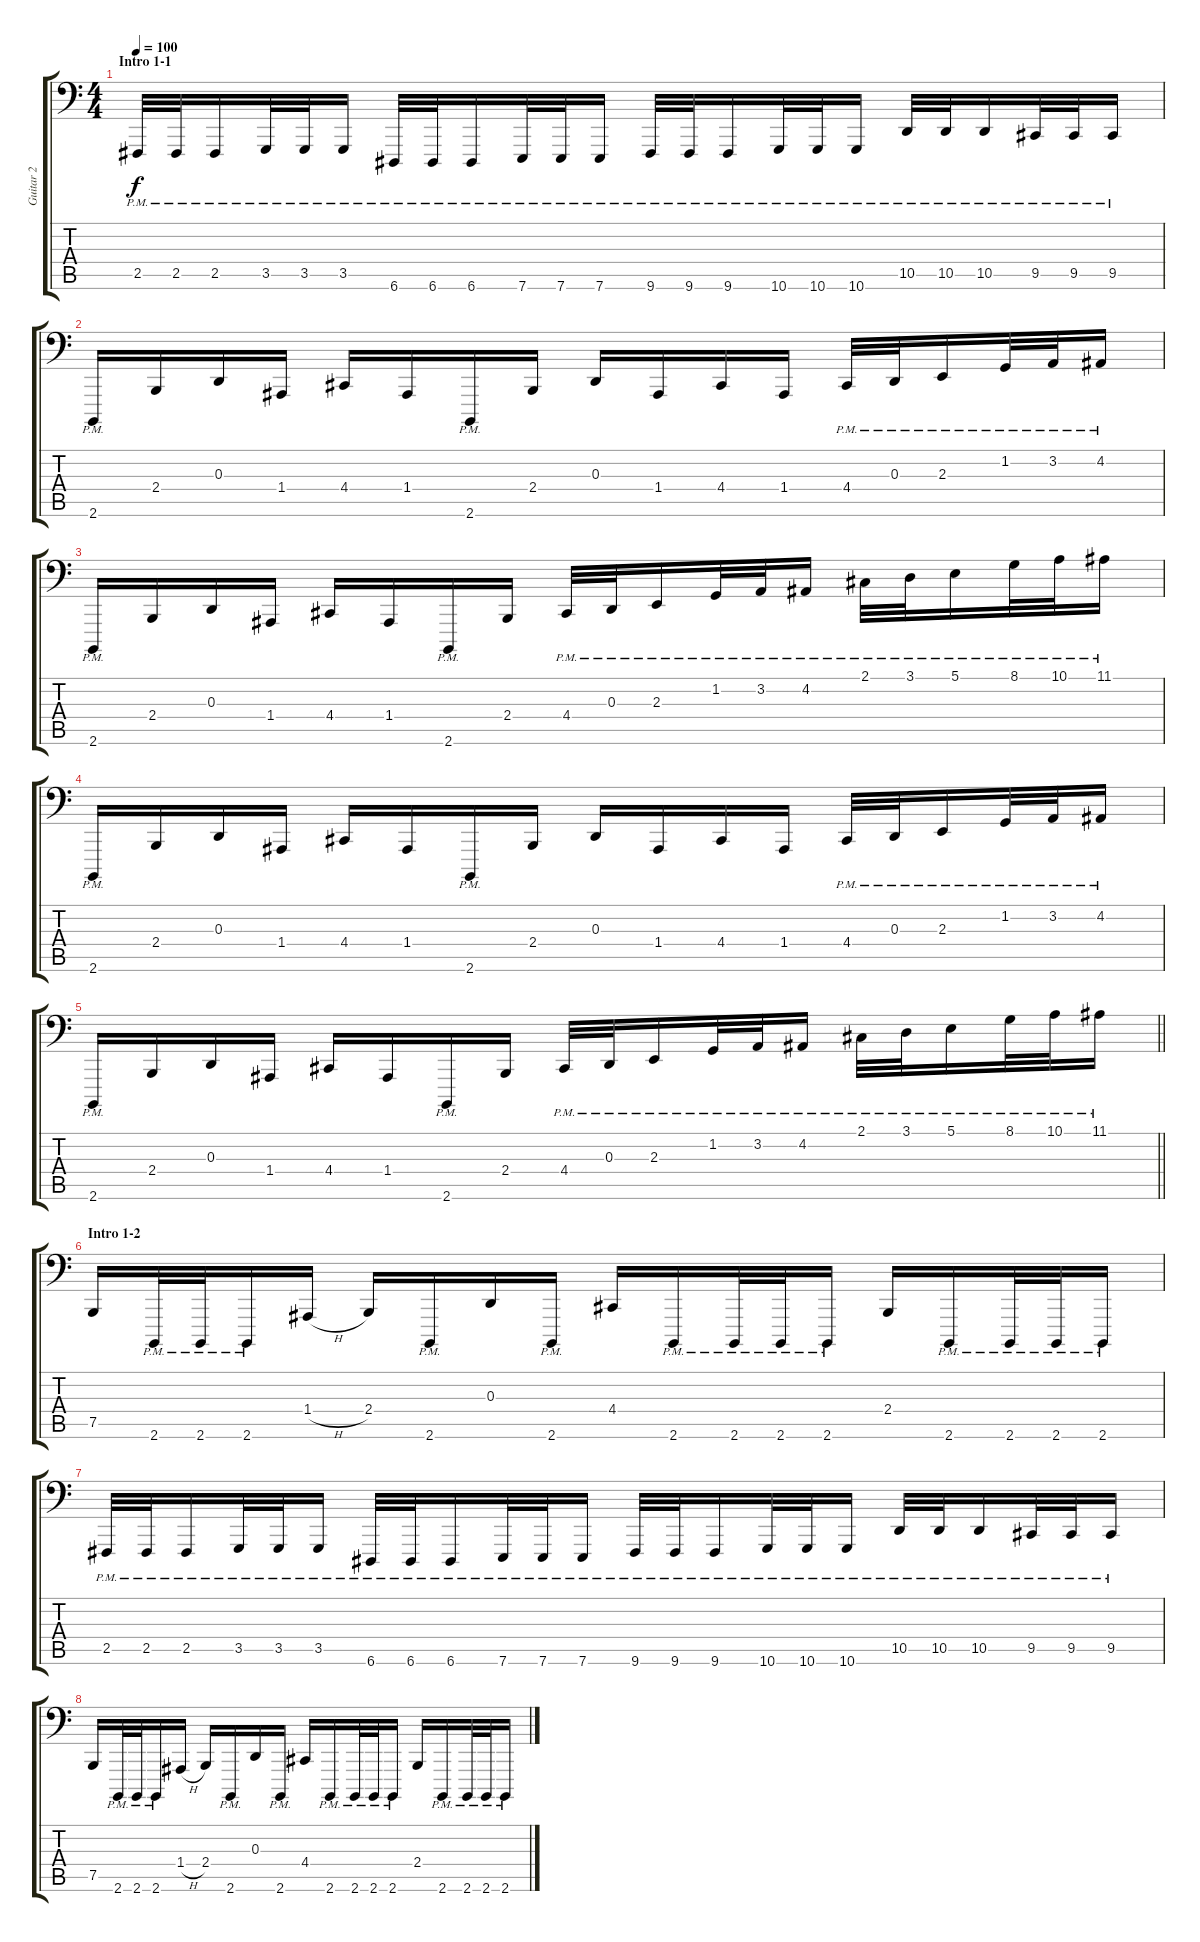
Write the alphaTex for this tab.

\track ("Guitar 2" "Guitar 2") {instrument brightacousticpiano}
\staff {score tabs}
\tuning (B2 Gb2 D2 A1 E1 A0) {hide}
\ts (4 4)
\section ("" "Intro 1-1")
\tempo 100
\clef f4
\ks c
2.5{pm}.32{dy f instrument brightacousticpiano} 2.5{pm}.32 2.5{pm}.16 3.5{pm}.32 3.5{pm}.32 3.5{pm}.16 6.6{pm}.32 6.6{pm}.32 6.6{pm}.16 7.6{pm}.32 7.6{pm}.32 7.6{pm}.16 9.6{pm}.32 9.6{pm}.32 9.6{pm}.16 10.6{pm}.32 10.6{pm}.32 10.6{pm}.16 10.5{pm}.32 10.5{pm}.32 10.5{pm}.16 9.5{pm}.32 9.5{pm}.32 9.5{pm}.16 |
2.6{pm}.16 2.4.16 0.3.16 1.4.16 4.4.16 1.4.16 2.6{pm}.16 2.4.16 0.3.16 1.4.16 4.4.16 1.4.16 4.4{pm}.32 0.3{pm}.32 2.3{pm}.16 1.2{pm}.32 3.2{pm}.32 4.2{pm}.16 |
2.6{pm}.16 2.4.16 0.3.16 1.4.16 4.4.16 1.4.16 2.6{pm}.16 2.4.16 4.4{pm}.32 0.3{pm}.32 2.3{pm}.16 1.2{pm}.32 3.2{pm}.32 4.2{pm}.16 2.1{pm}.32 3.1{pm}.32 5.1{pm}.16 8.1{pm}.32 10.1{pm}.32 11.1{pm}.16 |
2.6{pm}.16 2.4.16 0.3.16 1.4.16 4.4.16 1.4.16 2.6{pm}.16 2.4.16 0.3.16 1.4.16 4.4.16 1.4.16 4.4{pm}.32 0.3{pm}.32 2.3{pm}.16 1.2{pm}.32 3.2{pm}.32 4.2{pm}.16 |
\barLineRight lightlight
2.6{pm}.16 2.4.16 0.3.16 1.4.16 4.4.16 1.4.16 2.6{pm}.16 2.4.16 4.4{pm}.32 0.3{pm}.32 2.3{pm}.16 1.2{pm}.32 3.2{pm}.32 4.2{pm}.16 2.1{pm}.32 3.1{pm}.32 5.1{pm}.16 8.1{pm}.32 10.1{pm}.32 11.1{pm}.16 |
\section ("" "Intro 1-2")
7.5.16 2.6{pm}.32 2.6{pm}.32 2.6{pm}.16 1.4{h}.16 2.4.16 2.6{pm}.16 0.3.16 2.6{pm}.16 4.4.16 2.6{pm}.16 2.6{pm}.32 2.6{pm}.32 2.6{pm}.16 2.4.16 2.6{pm}.16 2.6{pm}.32 2.6{pm}.32 2.6{pm}.16 |
2.5{pm}.32 2.5{pm}.32 2.5{pm}.16 3.5{pm}.32 3.5{pm}.32 3.5{pm}.16 6.6{pm}.32 6.6{pm}.32 6.6{pm}.16 7.6{pm}.32 7.6{pm}.32 7.6{pm}.16 9.6{pm}.32 9.6{pm}.32 9.6{pm}.16 10.6{pm}.32 10.6{pm}.32 10.6{pm}.16 10.5{pm}.32 10.5{pm}.32 10.5{pm}.16 9.5{pm}.32 9.5{pm}.32 9.5{pm}.16 |
7.5.16 2.6{pm}.32 2.6{pm}.32 2.6{pm}.16 1.4{h}.16 2.4.16 2.6{pm}.16 0.3.16 2.6{pm}.16 4.4.16 2.6{pm}.16 2.6{pm}.32 2.6{pm}.32 2.6{pm}.16 2.4.16 2.6{pm}.16 2.6{pm}.32 2.6{pm}.32 2.6{pm}.16
